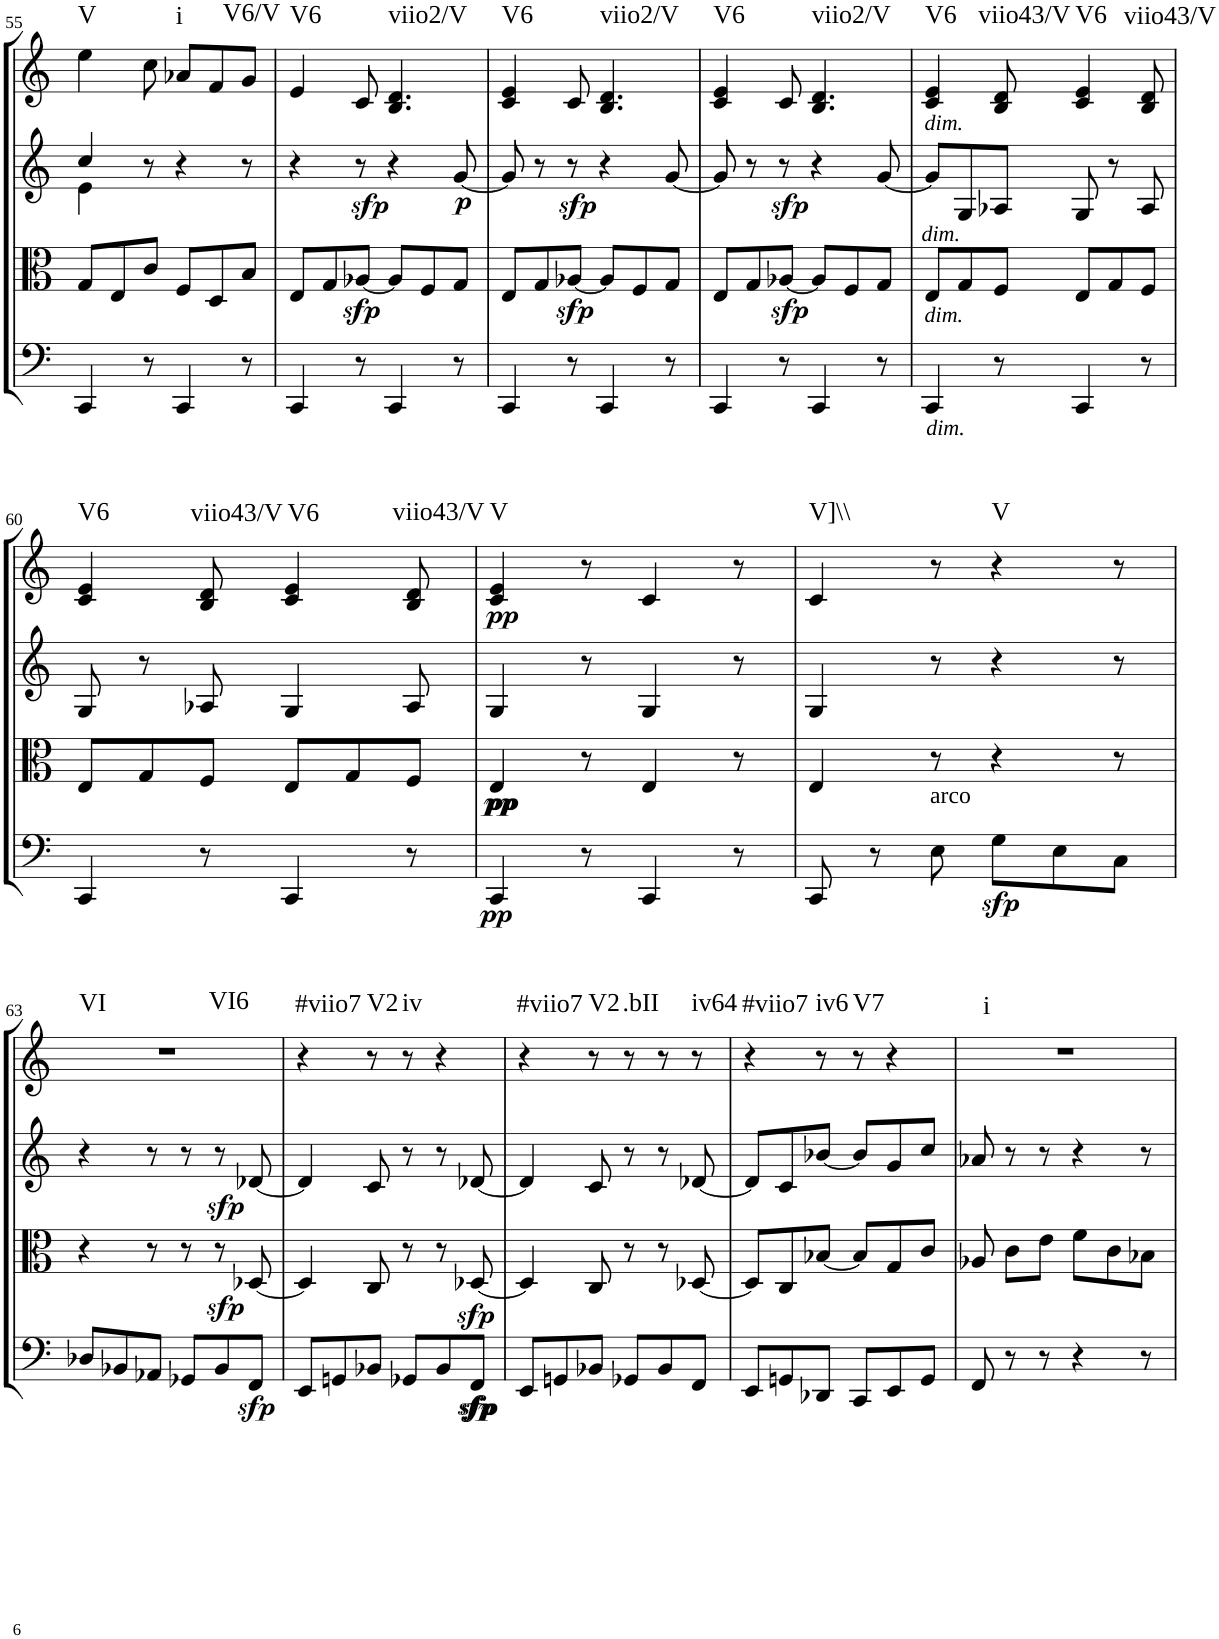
**kern	**dynam	**kern	**dynam	**kern	**dynam	**kern	**dynam	**harte
*part4	*part4	*part3	*part3	*part2	*part2	*part1	*part1	*part1
*staff4	*staff4	*staff3	*staff3	*staff2	*staff2	*staff1	*staff1	*
*I"Cello	*	*I"Viola	*	*I"2nd Violin	*	*I"1st Violin	*	*
*	*	*I'Vla	*	*I'Vln	*	*I'Vln	*	*
!!LO:PB:g=z
*clefF4	*	*clefC3	*	*clefG2	*	*clefG2	*	*
*k[]	*	*k[]	*	*k[]	*	*k[]	*	*
*M6/8	*	*M6/8	*	*M6/8	*	*M6/8	*	*
=55	=55	=55	=55	=55	=55	=55	=55	=55
*	*	*	*	*^	*	*	*	*
!	!	!	!	!	!	!	!	!	!LO:H:kt=V
4CC/	.	8G/L	.	4cc/	4e\	.	4ee\	.	N
.	.	8E/	.	.	.	.	.	.	.
8r	.	8c/J	.	8r	2ryy	.	8cc\	.	.
!	!	!	!	!	!	!	!	!	!LO:H:kt=i
4CC/	.	8F/L	.	4r	.	.	8a-X/L	.	N
.	.	8D/	.	.	.	.	8f/	.	.
!	!	!	!	!	!	!	!	!	!LO:H:kt=V6/V
8r	.	8B/J	.	8r	.	.	8g/J	.	N
*	*	*	*	*v	*v	*	*	*	*
=56	=56	=56	=56	=56	=56	=56	=56	=56
!	!	!	!	!	!	!	!	!LO:H:kt=V6
4CC/	.	8E/L	.	4r	.	4e/	.	N
.	.	8G/	.	.	.	.	.	.
!	!	!	!LO:DY:b	!	!LO:DY:b	!	!	!
8r	.	[8A-X/J	sfp	8r	sfp	8c/	.	.
!	!	!	!	!	!	!	!	!LO:H:kt=viio2/V
4CC/	.	8A-/L]	.	4r	.	4.B/ 4.d/	.	N
.	.	8F/	.	.	.	.	.	.
!	!	!	!	!	!LO:DY:b	!	!	!
8r	.	8G/J	.	[8g/	p	.	.	.
=57	=57	=57	=57	=57	=57	=57	=57	=57
!	!	!	!	!	!	!	!	!LO:H:kt=V6
4CC/	.	8E/L	.	8g/]	.	4c/ 4e/	.	N
.	.	8G/	.	8r	.	.	.	.
!	!	!	!LO:DY:b	!	!LO:DY:b	!	!	!
8r	.	[8A-X/J	sfp	8r	sfp	8c/	.	.
!	!	!	!	!	!	!	!	!LO:H:kt=viio2/V
4CC/	.	8A-/L]	.	4r	.	4.B/ 4.d/	.	N
.	.	8F/	.	.	.	.	.	.
8r	.	8G/J	.	[8g/	.	.	.	.
=58	=58	=58	=58	=58	=58	=58	=58	=58
!	!	!	!	!	!	!	!	!LO:H:kt=V6
4CC/	.	8E/L	.	8g/]	.	4c/ 4e/	.	N
.	.	8G/	.	8r	.	.	.	.
!	!	!	!LO:DY:b	!	!LO:DY:b	!	!	!
8r	.	[8A-X/J	sfp	8r	sfp	8c/	.	.
!	!	!	!	!	!	!	!	!LO:H:kt=viio2/V
4CC/	.	8A-/L]	.	4r	.	4.B/ 4.d/	.	N
.	.	8F/	.	.	.	.	.	.
8r	.	8G/J	.	[8g/	.	.	.	.
=59	=59	=59	=59	=59	=59	=59	=59	=59
!	!	!	!	!	!	!LO:TX:b:i:t=dim.	!	!
!	!	!	!	!LO:TX:b:i:t=dim.	!	!	!	!
!	!	!LO:TX:b:i:t=dim.	!	!	!	!	!	!
!LO:TX:b:i:t=dim.	!	!	!	!	!	!	!	!LO:H:kt=V6
4CC/	.	8E/L	.	8g/L]	.	4c/ 4e/	.	N
.	.	8G/	.	8G/	.	.	.	.
!	!	!	!	!	!	!	!	!LO:H:kt=viio43/V
8r	.	8F/J	.	8A-X/J	.	8B/ 8d/	.	N
!	!	!	!	!	!	!	!	!LO:H:kt=V6
4CC/	.	8E/L	.	8G/	.	4c/ 4e/	.	N
.	.	8G/	.	8r	.	.	.	.
!	!	!	!	!	!	!	!	!LO:H:kt=viio43/V
8r	.	8F/J	.	8A-/	.	8B/ 8d/	.	N
!!LO:LB:g=z
=60	=60	=60	=60	=60	=60	=60	=60	=60
!	!	!	!	!	!	!	!	!LO:H:kt=V6
4CC/	.	8E/L	.	8G/	.	4c/ 4e/	.	N
.	.	8G/	.	8r	.	.	.	.
!	!	!	!	!	!	!	!	!LO:H:kt=viio43/V
8r	.	8F/J	.	8A-X/	.	8B/ 8d/	.	N
!	!	!	!	!	!	!	!	!LO:H:kt=V6
4CC/	.	8E/L	.	4G/	.	4c/ 4e/	.	N
.	.	8G/	.	.	.	.	.	.
!	!	!	!	!	!	!	!	!LO:H:kt=viio43/V
8r	.	8F/J	.	8A-/	.	8B/ 8d/	.	N
=61	=61	=61	=61	=61	=61	=61	=61	=61
!	!LO:DY:b	!	!LO:DY:b	!	!	!	!	!
!	!	!	!LO:DY:n=1:b	!	!	!	!LO:DY:b	!LO:H:kt=V
4CC/	pp	4E/	pp pp	4G/	.	4c/ 4e/	pp	N
8r	.	8r	.	8r	.	8r	.	.
4CC/	.	4E/	.	4G/	.	4c/	.	.
8r	.	8r	.	8r	.	8r	.	.
=62	=62	=62	=62	=62	=62	=62	=62	=62
!	!	!	!	!	!	!	!	!LO:H:kt=V]\\
8CC/	.	4E/	.	4G/	.	4c/	.	N
8r	.	.	.	.	.	.	.	.
!LO:TX:a:t=arco	!	!	!	!	!	!	!	!
8E\	.	8r	.	8r	.	8r	.	.
!	!LO:DY:b	!	!	!	!	!	!	!LO:H:kt=V
8G\L	sfp	4r	.	4r	.	4r	.	N
8E\	.	.	.	.	.	.	.	.
8C\J	.	8r	.	8r	.	8r	.	.
!!LO:LB:g=z
=63	=63	=63	=63	=63	=63	=63	=63	=63
!	!	!	!	!	!	!	!	!LO:H:n=1:kt=VI
!	!	!	!	!	!	!	!	!LO:H:n=2:kt=VI6
8D-X/L	.	4r	.	4r	.	2.r	.	N N
8BB-X/	.	.	.	.	.	.	.	.
8AA-X/J	.	8r	.	8r	.	.	.	.
8GG-X/L	.	8r	.	8r	.	.	.	.
!	!	!	!LO:DY:b	!	!LO:DY:b	!	!	!
8BB-/	.	8r	sfp	8r	sfp	.	.	.
!	!LO:DY:b	!	!	!	!	!	!	!
8FF/J	sfp	[8D-X/	.	[8d-X/	.	.	.	.
=64	=64	=64	=64	=64	=64	=64	=64	=64
!	!	!	!	!	!	!	!	!LO:H:kt=#viio7
8EE/L	.	4D-/]	.	4d-/]	.	4r	.	N
8GGn/	.	.	.	.	.	.	.	.
!	!	!	!	!	!	!	!	!LO:H:kt=V2
8BB-X/J	.	8C/	.	8c/	.	8r	.	N
!	!	!	!	!	!	!	!	!LO:H:kt=iv
8GG-X/L	.	8r	.	8r	.	8r	.	N
8BB-/	.	8r	.	8r	.	4r	.	.
!	!LO:DY:b	!	!	!	!	!	!	!
!	!LO:DY:n=1:b	!	!LO:DY:b	!	!	!	!	!
8FF/J	sfp sfp	[8D-X/	sfp	[8d-X/	.	.	.	.
=65	=65	=65	=65	=65	=65	=65	=65	=65
!	!	!	!	!	!	!	!	!LO:H:kt=#viio7
8EE/L	.	4D-/]	.	4d-/]	.	4r	.	N
8GGn/	.	.	.	.	.	.	.	.
!	!	!	!	!	!	!	!	!LO:H:kt=V2
8BB-X/J	.	8C/	.	8c/	.	8r	.	N
!	!	!	!	!	!	!	!	!LO:H:kt=.bII
8GG-X/L	.	8r	.	8r	.	8r	.	N
8BB-/	.	8r	.	8r	.	8r	.	.
!	!	!	!	!	!	!	!	!LO:H:kt=iv64
8FF/J	.	[8D-X/	.	[8d-X/	.	8r	.	N
=66	=66	=66	=66	=66	=66	=66	=66	=66
!	!	!	!	!	!	!	!	!LO:H:kt=#viio7
8EE/L	.	8D-/L]	.	8d-/L]	.	4r	.	N
8GGn/	.	8C/	.	8c/	.	.	.	.
!	!	!	!	!	!	!	!	!LO:H:kt=iv6
8DD-X/J	.	[8B-X/J	.	[8b-X/J	.	8r	.	N
!	!	!	!	!	!	!	!	!LO:H:kt=V7
8CC/L	.	8B-/L]	.	8b-/L]	.	8r	.	N
8EE/	.	8G/	.	8g/	.	4r	.	.
8GG/J	.	8c/J	.	8cc/J	.	.	.	.
=67	=67	=67	=67	=67	=67	=67	=67	=67
!	!	!	!	!	!	!	!	!LO:H:kt=i
8FF/	.	8A-X/	.	8a-X/	.	2.r	.	N
8r	.	8c\L	.	8r	.	.	.	.
8r	.	8e\J	.	8r	.	.	.	.
4r	.	8f\L	.	4r	.	.	.	.
.	.	8c\	.	.	.	.	.	.
8r	.	8B-X\J	.	8r	.	.	.	.
=	=	=	=	=	=	=	=	=
*-	*-	*-	*-	*-	*-	*-	*-	*-
